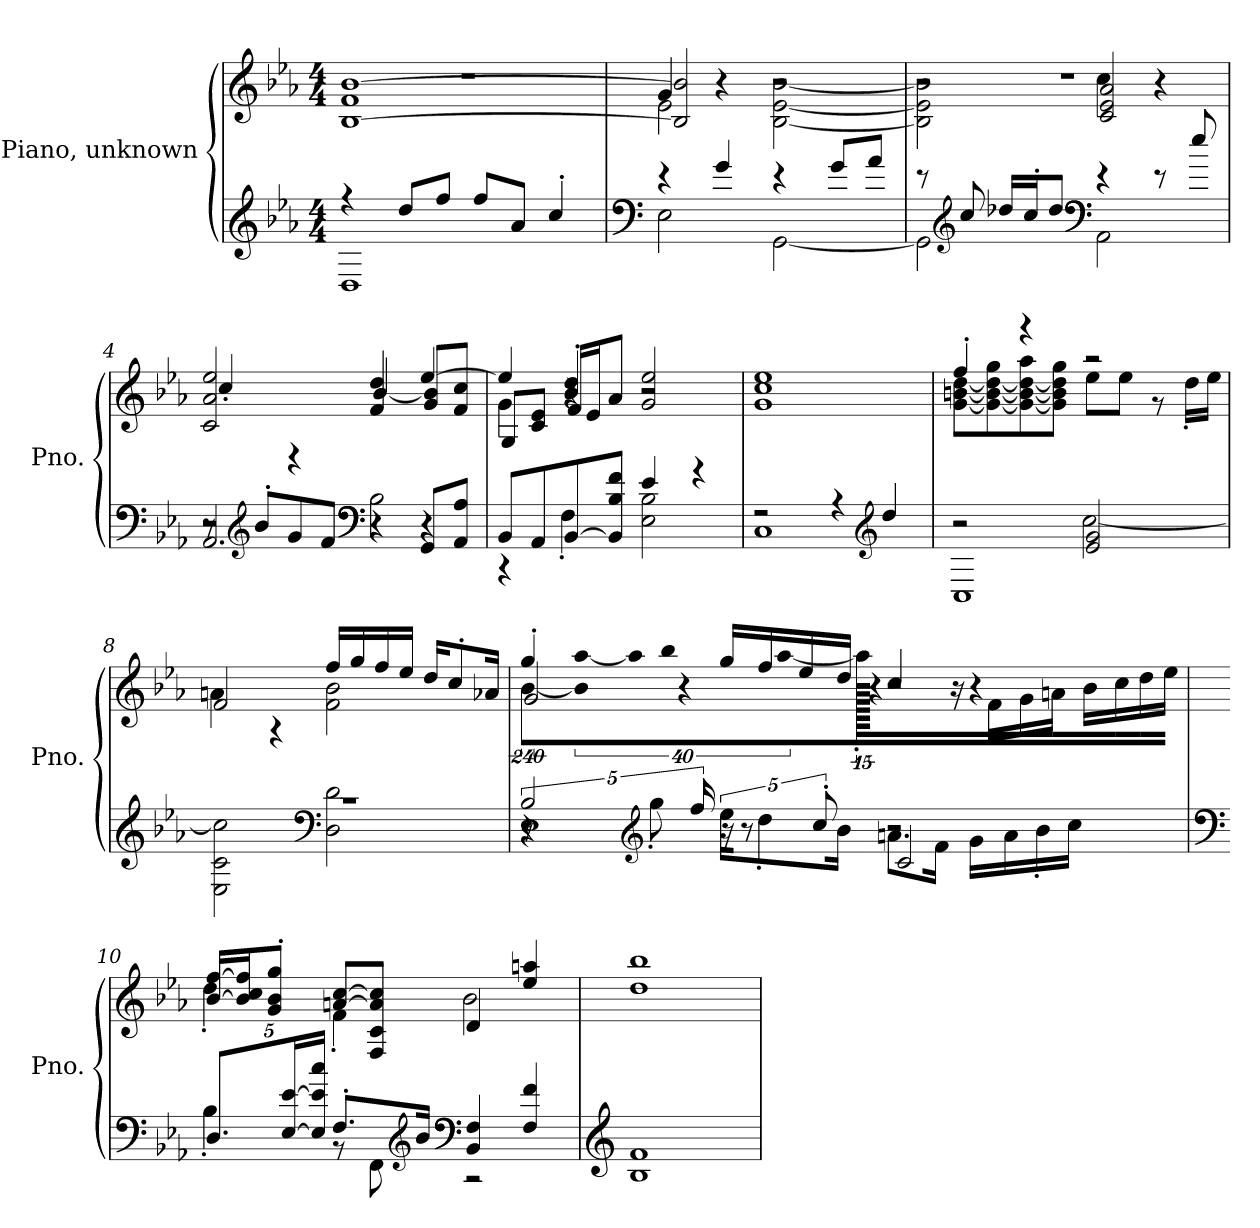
**kern	**kern
*part1	*part1
*staff2	*staff1
*I"Piano, unknown	*
*I'Pno.	*
*clefG2	*clefG2
*k[b-e-a-]	*k[b-e-a-]
*M4/4	*M4/4
*MM120	*MM120
=1	=1
*^	*^
*	*	*	*^
4r	1D	1r	1f	[1B- [1b-
8dd/L	.	.	.	.
8ff/J	.	.	.	.
8ff/L	.	.	.	.
8a-/J	.	.	.	.
4cc'/	.	.	.	.
=2	=2	=2	=2	=2
*clefF4	*	*	*	*
4r	2E-\	4g/	2e-\	2B-/] 2b-/]
4g/	.	4r	.	.
4r	[2GG\	2r	[2B-\ [2e-\ [2b-\	2r
8g/L	.	.	.	.
8a-/J	.	.	.	.
=3	=3	=3	=3	=3
8r	2GG\]	1r	2B-\] 2e-\] 2b-\]	2r
*clefG2	*	*	*	*
8cc/	.	.	.	.
16dd-X/LL	.	.	.	.
16cc'/J	.	.	.	.
8dd-/J	.	.	.	.
*clefF4	*	*	*	*
4r	2AA-\	.	4cc\	2c/ 2e-/ 2a-/
8r	.	.	4r	.
8ee-/	.	.	.	.
*	*	*	*v	*v
=4	=4	=4	=4
*	*^	*	*
8r	2r	2.AA-/	2c/ 2a-/ 2ee-/	4cc'/
*clefG2	*	*	*	*
8b-'/L	.	.	.	.
8g/	.	.	.	4r
8f/J	.	.	.	.
*clefF4	*	*	*	*
4r	2B-\	.	4f/ 4dd/	[4b-/
8GG/L	.	4r	[4ee-/	8g/ 8b-/]L
8AA-/ 8A-/J	.	.	.	8f/ 8cc/J
*	*v	*v	*	*
!!LO:LB:g=z
=5	=5	=5	=5
*	*	*	*^
8BB-/L	4r	4ee-/]	4g\	8G/L
8AA-/	.	.	.	8c/ 8e-/J
[8BB-/	4F'\	4b-/' 4dd/'	4r	16f/LL
.	.	.	.	16e-/J
8BB-/] 8B-/ 8f/J	.	.	.	8a-/J
4e-/	2E-\ 2B-\	2r	2r	2g/ 2ee-/
4r	.	.	.	.
*	*	*v	*v	*v
=6	=6	=6
2r	1C	1g 1cc 1ee-
4r	.	.
*clefG2	*	*
4dd/	.	.
=7	=7	=7
*	*^	*^
2r	2r	1C	4ff'/	[8g\ [8bn\ [8dd\L
.	.	.	.	8g\_ 8b\_ 8dd\_ 8gg\
.	.	.	4r	8g\_ 8b\_ 8dd\_ 8aa-\
.	.	.	.	8g\] 8b\] 8dd\] 8gg\J
2e-/ 2g/	[2cc\	.	2r	8ee-\L
.	.	.	.	8ee-\J
.	.	.	.	8r
.	.	.	.	16dd'\LL
.	.	.	.	16ee-\JJ
*	*v	*v	*	*
=8	=8	=8	=8
1r	2E-\ 2c\ 2cc\]	2f/	4an\
.	.	.	4r
*clefF4	*	*	*
.	2D\ 2d\	16ff/LL	2f\ 2b-\
.	.	16gg/	.
.	.	16ff/	.
.	.	16ee-/JJ	.
.	.	16dd/KL	.
.	.	8cc'/	.
.	.	16a-X/Jk	.
!!LO:LB:g=z
=9	=9	=9	=9
*^	*^	*	*
!	!	!	!	!	!LO:N:vis=16
*	*	*	*	*	*^
5r	8r	2B-/	1E-	4gg'/	[1920%137b-\LL	2g/
!	!	!	!	!	!LO:N:vis=32	!
.	.	.	.	.	640%23b-\] [640%23aa-\L	.
!	!	!	!	!	!LO:N:vis=32	!
.	.	.	.	.	640%23aa-\]	.
*clefG2	*	*	*	*	*	*
.	8gg'\	.	.	.	.	.
!	!	!	!	!	!LO:N:vis=32	!
.	.	.	.	.	640%23bb-\JJJ	.
!	!	!	!	!	!LO:N:vis=64	!
.	.	.	.	.	960%17r	.
.	.	.	.	.	[320%17aa-\	.
20ff/	.	.	.	.	.	.
20r	16ee-\KL	.	.	16gg/LL	1920aa-'\]	.
.	.	.	.	.	4r	.
10r	.	.	.	.	.	.
.	8dd'\	.	.	16ff/	.	.
.	.	.	.	16ee-/	.	.
10cc'/	.	.	.	.	.	.
.	16b-\Jk	.	.	16dd/JJ	.	.
2r	8.an\L	2c/	.	4cc/	.	2r
.	.	.	.	.	16r	.
.	.	.	.	.	16f\LL	.
.	.	.	.	.	16g\	.
.	16f\Jk	.	.	.	.	.
.	.	.	.	.	16an\JJ	.
.	16g\LL	.	.	4r	.	.
.	.	.	.	.	16b-\LL	.
.	16a\	.	.	.	.	.
.	.	.	.	.	16cc\	.
.	16b-'\	.	.	.	.	.
.	.	.	.	.	16dd\	.
.	16cc\JJ	.	.	.	.	.
.	.	.	.	.	16ee-\JJ	.
1920ryy	1920ryy	1920ryy	1920ryy	1920ryy	.	1920ryy
*v	*v	*v	*v	*	*	*
*	*v	*v	*v
=10	=10
*clefF4	*
*Xbrackettup	*
*^	*^
10.D/L	4B-'\	[16b-/ [16ff/LL	4dd'\
.	.	16b-/] 16cc/ 16ff/]J	.
.	.	8g/' 8b-/' 8gg/'J	.
[20E-/ [20e-/L	.	.	.
20E-/] 20e-/] 20cc/JJ	.	.	.
8.F'/L	8r	[8an/ [8cc/L	4f'\
.	8FF\	8F/ 8c/ 8a/] 8cc/]J	.
*clefG2	*	*	*
16b-/Jk	.	.	.
*clefF4	*	*	*
4BB-/ 4F/	2r	4d/	2b-\
4F/ 4f/	.	4ee-/ 4aan/	.
*v	*v	*	*
*	*v	*v
!!LO:LB:g=z
=11	=11
*clefG2	*
1B- 1f	1dd 1bb-
=	=
*-	*-
